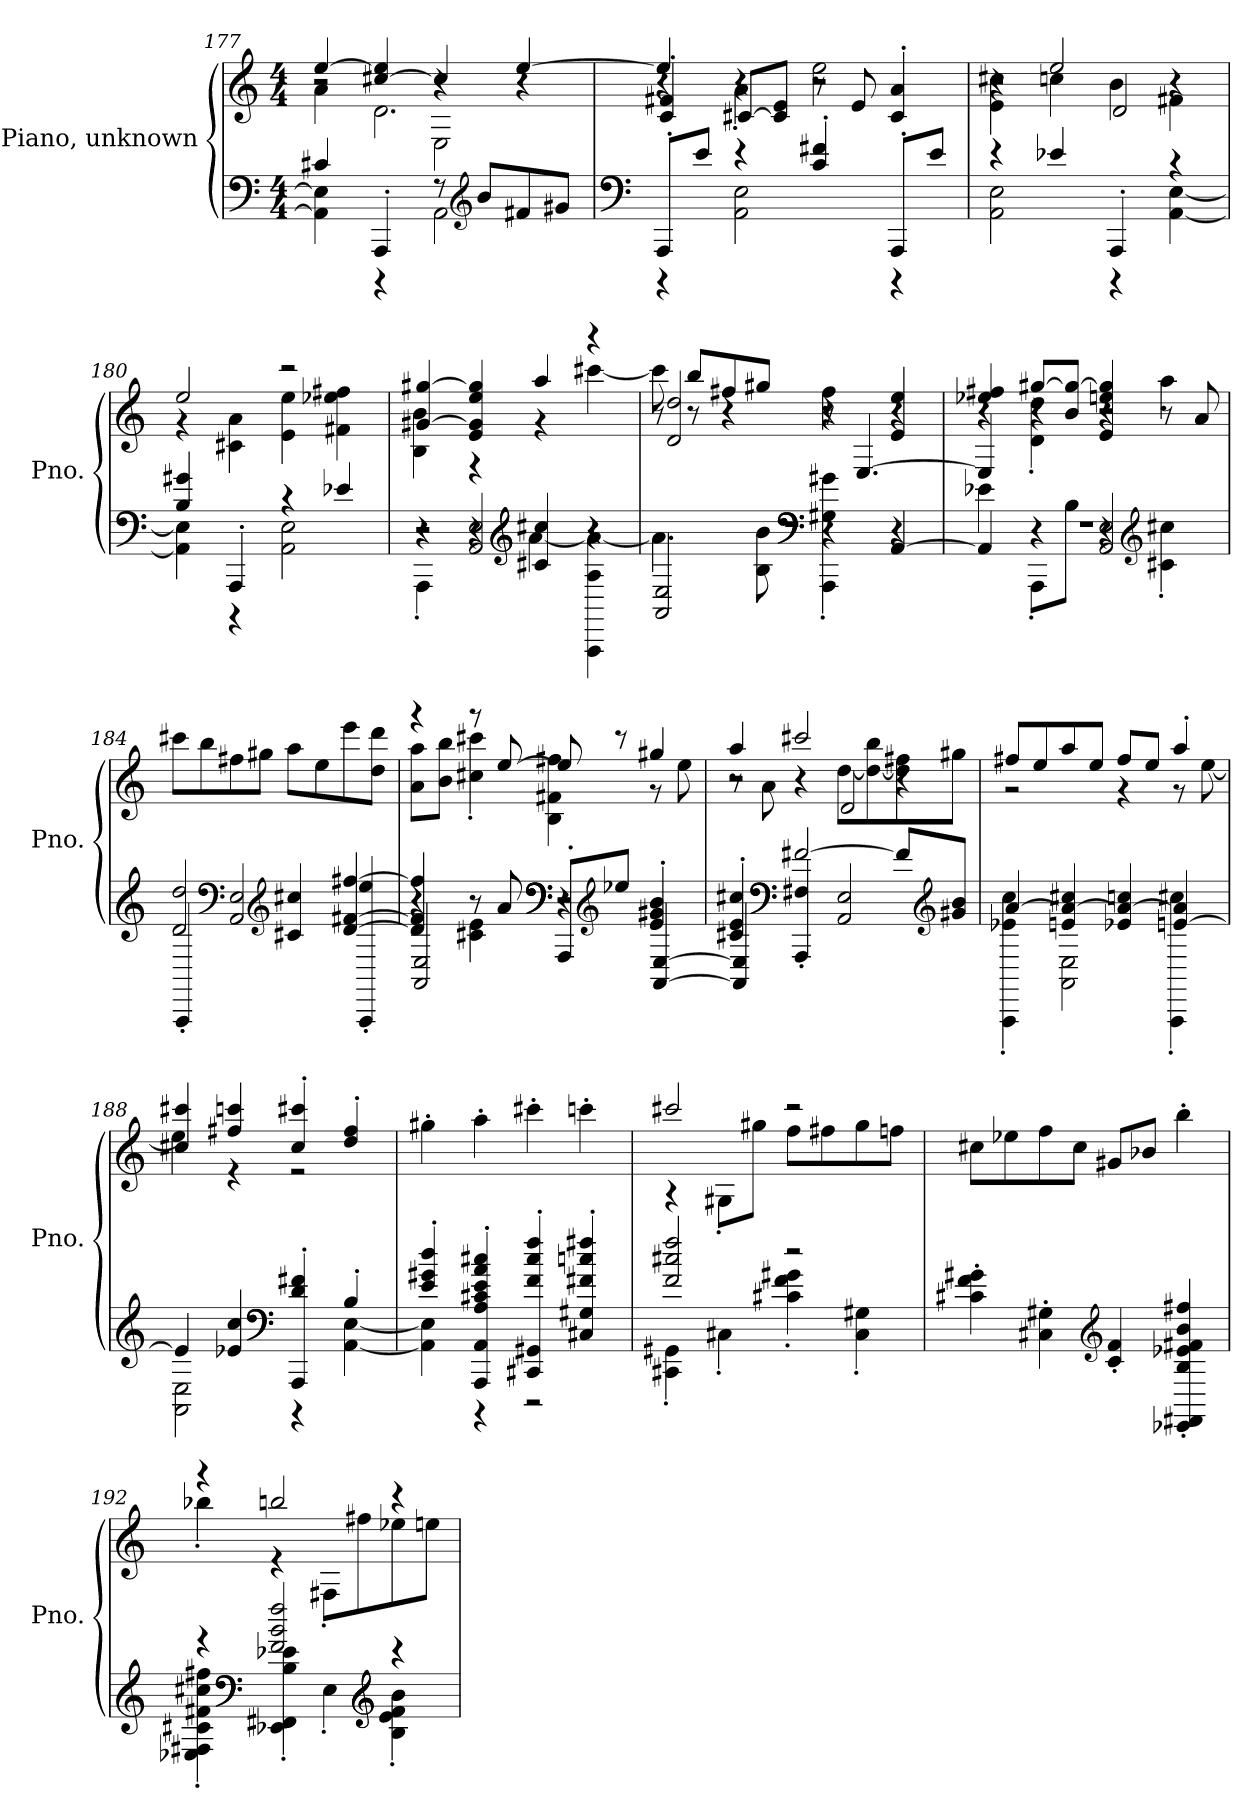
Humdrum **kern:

**kern	**kern
*part1	*part1
*staff2	*staff1
*I"Piano, unknown	*
*I'Pno.	*
!!LO:LB:g=z
*clefF4	*clefG2
*k[]	*k[]
*M4/4	*M4/4
=177	=177
*^	*^
*	*	*	*^
*	*	*	*	*^
4c#X/	4AA\] 4E\]	2r	4a\	[4ee/	2r
4AAA'/	4r	.	2.d\	[4cc#X/ 4ee/]	.
8r	2AA\	4r	.	4cc#/]	2E\
*clefG2	*	*	*	*	*
8b/L	.	.	.	.	.
8f#X/	.	[4ee/	.	4r	.
8g#X/J	.	.	.	.	.
*	*	*v	*v	*v	*v
=178	=178	=178
*clefF4	*	*
*	*	*^
*	*	*	*^
8AAA'/L	4r	4ee/]	4r	4c/' 4f#X/'
8e/J	.	.	.	.
4r	2AA\ 2E\	4r	4a'\	[8c#X/L
.	.	.	.	8c#/] 8e/J
4c/' 4f#X/'	.	2r	2ee\	8r
.	.	.	.	8e/
8AAA'/L	4r	.	.	4c#/' 4a/'
8e/J	.	.	.	.
=179	=179	=179	=179	=179
4r	2AA\ 2E\	4r	4e\ 4cc#X\	2r
4e-X/	.	2ee/	4ccn\	.
4AAA'/	4r	.	4b\	2d/
4r	[4AA\ [4E\	4r	4f#X\	.
*	*	*	*v	*v
=180	=180	=180	=180
4B/ 4g#X/	4AA\] 4E\]	2ee/	4r
4AAA'/	4r	.	4c#X\ 4a\
4r	2AA\ 2E\	2r	4e\ 4ee\
4e-X/	.	.	4f#X\ 4ee-X\ 4ff#X\
!!LO:LB:g=z	!!
=181	=181	=181	=181
*	*^	*	*
2r	4AAA'\	4r	[4g#X/ [4gg#X/	4B\ 4b\
.	4r	2AA/ 2E/	4e/ 4g#/] 4ee/ 4gg#/]	4r
*clefG2	*	*	*	*
4c#X/ 4cc#X/	[4a\	.	4aa/	4r
4r	4AAA\ 4A\ 4a\_	4r	4r	[4ccc#X\
=182	=182	=182	=182	=182
*	*	*	*	*^
1r	4.a\]	2AA/ 2E/	8r	8ccc#\]	2d/ 2dd/
.	.	.	8bb/L	8r	.
.	.	.	8ff#X/	4r	.
.	8B\ 8b\	.	8gg#X/J	.	.
*clefF4	*	*	*	*	*
.	4AAA\' 4G#X\' 4g#X\'	4r	4r	4ff#\	8r
.	.	.	.	.	[4.E/
.	4r	[4AA/	4e/ 4ee/	4r	.
=183	=183	=183	=183	=183	=183
1r	4e-X\	4AA/]	4ee-X/ 4ff#X/	4r	4E/]
.	8AAA'\L	4r	[8gg#X/L	4d\' 4dd\'	4r
.	8B\J	.	8b/ 8gg#/_J	.	.
.	4r	2AA/ 2E/	4e/ 4een/ 4gg#/]	4r	2r
*clefG2	*	*	*	*	*
.	4c#X\' 4cc#X\'	.	8r	4aa\	.
.	.	.	8a/	.	.
*	*v	*v	*	*	*
*	*	*v	*v	*v
!!LO:LB:g=z
=184	=184	=184
2d/ 2dd/	4AAA'/	8ccc#X\L
.	.	8bb\
*clefF4	*	*
.	2AA/ 2E/	8ff#X\
.	.	8gg#X\J
*clefG2	*	*
4c#X/ 4cc#X/	.	8aa\L
.	.	8ee\
[4d/ [4f#X/ [4ff#X/	4AAA/' 4ee/'	8eee\
.	.	8dd\ 8ddd\J
=185	=185	=185
*	*^	*^
4d/] 4f#/] 4ff#/]	4r	2AA/ 2E/	4r	8a\ 8aa\L
.	.	.	.	8b\ 8bb\J
8r	4c#X\ 4e\	.	8r	4cc#X\' 4ccc#X\'
8a/	.	.	[8ee/	.
*clefF4	*	*	*	*
8AAA'/L	2r	4r	8ee/]	4B\ 4f#X\ 4ff#X\
*clefG2	*	*	*	*
8ee-X/J	.	.	8r	.
4e/' 4g#X/' 4b/'	.	[4AA/ [4E/	4gg#X/	8r
.	.	.	.	8ee\
*	*v	*v	*	*
=186	=186	=186	=186
*	*	*	*^
4c#X/' 4e/' 4cc#X/'	4AA/] 4E/]	4aa/	8r	2r
.	.	.	8a\	.
*clefF4	*	*	*	*
[2f#X/	4AAA/' 4F#X/'	2ccc#X/	4r	.
.	2AA/ 2E/	.	[8dd\L	2d/
.	.	.	8dd\_ 8bb\	.
8f#/L]	.	4r	8dd\] 8ff#X\	.
*clefG2	*	*	*	*
8g#X/ 8b/J	.	.	8gg#X\J	.
*	*	*	*v	*v
!!LO:LB:g=z
=187	=187	=187	=187
[4a/	4AAA\' 4e-X\' 4cc\'	8ff#X/L	2r
.	.	8ee/	.
4en/ 4a/_ 4cc#X/	2AA\ 2E\	8aa/	.
.	.	8ee/J	.
4e-X/ 4a/_ 4ccn/	.	8ff#/L	4r
.	.	8ee/J	.
[4en/ 4a/]	4AAA\' 4cc#X\'	4aa'/	8r
.	.	.	[8ee\
=188	=188	=188	=188
4e/]	2AA\ 2E\	4cc#X/ 4ccc#X/	4ee\]
4e-X/ 4cc/	.	4ff#X/ 4cccn/	4r
*clefF4	*	*	*
4AAA/' 4d/' 4f#X/'	4r	4cc#/' 4ccc#X/'	2r
4B'/	[4AA\ [4E\	4dd/' 4ff#/'	.
*	*	*v	*v
=189	=189	=189
4e/' 4g#X/' 4dd/'	4AA\] 4E\]	4gg#X'\
4AAA/' 4AA/' 4A/' 4c#X/' 4e/' 4a/' 4cc#X/'	4r	4aa'\
4CC#X/' 4GG#X/' 4f/' 4cc#/' 4ff/'	2r	4ccc#X'\
4C#X/' 4G#X/' 4f#X/' 4ccn/' 4ff#X/'	.	4cccn'\
=190	=190	=190
*	*	*^
2f/ 2cc#X/ 2ff/	4CC#X\' 4GG#X\'	2ccc#X/	4r
.	4C#X'\	.	8G#X'\L
.	.	.	8gg#X\J
2r	4c#X\' 4f\' 4g#X\'	2r	8ff\L
.	.	.	8ff#X\
.	4C#\' 4G#X\'	.	8gg#\
.	.	.	8ffn\J
*v	*v	*	*
*	*v	*v
!!LO:LB:g=z
=191	=191
4c#X\' 4f\' 4g#X\'	8cc#X\L
.	8ee-X\
4C#X\' 4G#X\'	8ff\
.	8cc#\J
*clefG2	*
4c#/' 4f/'	8g#X/L
.	8b-X/J
4EE-X/' 4FF#X/' 4B/' 4e-X/' 4f#X/' 4b/' 4ff#X/'	4bb'\
=192	=192
*^	*^
4r	4E-X\' 4F#X\' 4c#X\' 4f#X\' 4cc#X\' 4ff#X\'	4r	4bb-X'\
*clefF4	*	*	*
2f#/ 2b/ 2ff#/	4EE-X\' 4FF#X\' 4B\' 4e-X\'	2bbn/	4r
.	4E-'\	.	8F#X'\L
.	.	.	8ff#X\
*clefG2	*	*	*
4r	4B\' 4e-\' 4f#\' 4b\'	4r	8ee-X\
.	.	.	8een\J
*v	*v	*	*
*	*v	*v
=	=
*-	*-
